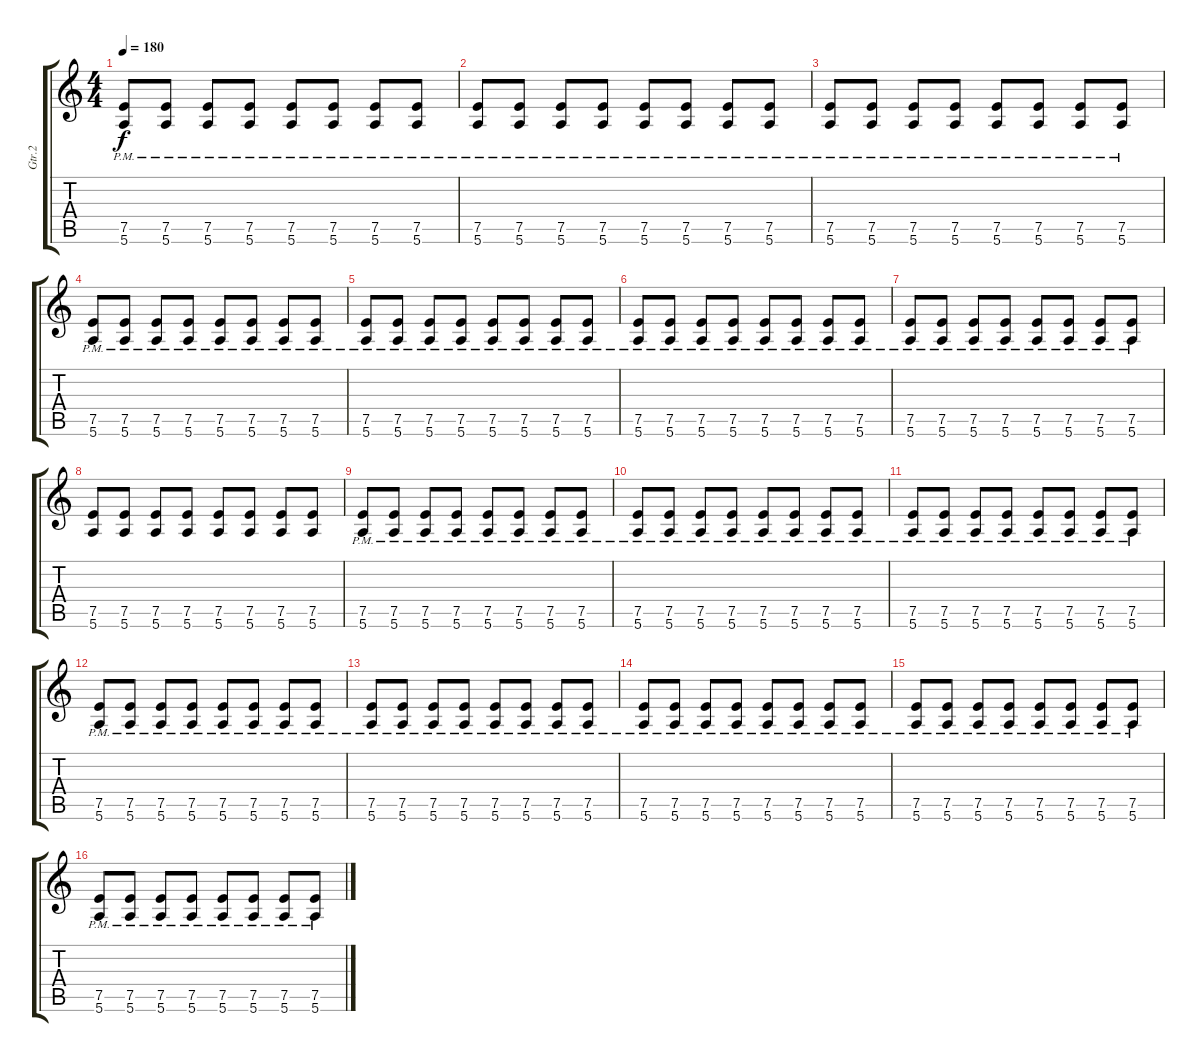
\track ("Gtr.2" "Gtr.2") {instrument overdrivenguitar}
\staff {score tabs}
\tuning (E4 B3 G3 D3 A2 E2) {hide}
\ts (4 4)
\tempo 180
\clef g2
\ks c
(7.5{pm} 5.6{pm}).8{dy f instrument overdrivenguitar} (7.5{pm} 5.6{pm}).8 (7.5{pm} 5.6{pm}).8 (7.5{pm} 5.6{pm}).8 (7.5{pm} 5.6{pm}).8 (7.5{pm} 5.6{pm}).8 (7.5{pm} 5.6{pm}).8 (7.5{pm} 5.6{pm}).8 |
(7.5{pm} 5.6{pm}).8 (7.5{pm} 5.6{pm}).8 (7.5{pm} 5.6{pm}).8 (7.5{pm} 5.6{pm}).8 (7.5{pm} 5.6{pm}).8 (7.5{pm} 5.6{pm}).8 (7.5{pm} 5.6{pm}).8 (7.5{pm} 5.6{pm}).8 |
(7.5{pm} 5.6{pm}).8 (7.5{pm} 5.6{pm}).8 (7.5{pm} 5.6{pm}).8 (7.5{pm} 5.6{pm}).8 (7.5{pm} 5.6{pm}).8 (7.5{pm} 5.6{pm}).8 (7.5{pm} 5.6{pm}).8 (7.5{pm} 5.6{pm}).8 |
(7.5{pm} 5.6{pm}).8 (7.5{pm} 5.6{pm}).8 (7.5{pm} 5.6{pm}).8 (7.5{pm} 5.6{pm}).8 (7.5{pm} 5.6{pm}).8 (7.5{pm} 5.6{pm}).8 (7.5{pm} 5.6{pm}).8 (7.5{pm} 5.6{pm}).8 |
(7.5{pm} 5.6{pm}).8 (7.5{pm} 5.6{pm}).8 (7.5{pm} 5.6{pm}).8 (7.5{pm} 5.6{pm}).8 (7.5{pm} 5.6{pm}).8 (7.5{pm} 5.6{pm}).8 (7.5{pm} 5.6{pm}).8 (7.5{pm} 5.6{pm}).8 |
(7.5{pm} 5.6{pm}).8 (7.5{pm} 5.6{pm}).8 (7.5{pm} 5.6{pm}).8 (7.5{pm} 5.6{pm}).8 (7.5{pm} 5.6{pm}).8 (7.5{pm} 5.6{pm}).8 (7.5{pm} 5.6{pm}).8 (7.5{pm} 5.6{pm}).8 |
(7.5{pm} 5.6{pm}).8 (7.5{pm} 5.6{pm}).8 (7.5{pm} 5.6{pm}).8 (7.5{pm} 5.6{pm}).8 (7.5{pm} 5.6{pm}).8 (7.5{pm} 5.6{pm}).8 (7.5{pm} 5.6{pm}).8 (7.5{pm} 5.6{pm}).8 |
(7.5 5.6).8 (7.5 5.6).8 (7.5 5.6).8 (7.5 5.6).8 (7.5 5.6).8 (7.5 5.6).8 (7.5 5.6).8 (7.5 5.6).8 |
(7.5{pm} 5.6{pm}).8 (7.5{pm} 5.6{pm}).8 (7.5{pm} 5.6{pm}).8 (7.5{pm} 5.6{pm}).8 (7.5{pm} 5.6{pm}).8 (7.5{pm} 5.6{pm}).8 (7.5{pm} 5.6{pm}).8 (7.5{pm} 5.6{pm}).8 |
(7.5{pm} 5.6{pm}).8 (7.5{pm} 5.6{pm}).8 (7.5{pm} 5.6{pm}).8 (7.5{pm} 5.6{pm}).8 (7.5{pm} 5.6{pm}).8 (7.5{pm} 5.6{pm}).8 (7.5{pm} 5.6{pm}).8 (7.5{pm} 5.6{pm}).8 |
(7.5{pm} 5.6{pm}).8 (7.5{pm} 5.6{pm}).8 (7.5{pm} 5.6{pm}).8 (7.5{pm} 5.6{pm}).8 (7.5{pm} 5.6{pm}).8 (7.5{pm} 5.6{pm}).8 (7.5{pm} 5.6{pm}).8 (7.5{pm} 5.6{pm}).8 |
(7.5{pm} 5.6{pm}).8 (7.5{pm} 5.6{pm}).8 (7.5{pm} 5.6{pm}).8 (7.5{pm} 5.6{pm}).8 (7.5{pm} 5.6{pm}).8 (7.5{pm} 5.6{pm}).8 (7.5{pm} 5.6{pm}).8 (7.5{pm} 5.6{pm}).8 |
(7.5{pm} 5.6{pm}).8 (7.5{pm} 5.6{pm}).8 (7.5{pm} 5.6{pm}).8 (7.5{pm} 5.6{pm}).8 (7.5{pm} 5.6{pm}).8 (7.5{pm} 5.6{pm}).8 (7.5{pm} 5.6{pm}).8 (7.5{pm} 5.6{pm}).8 |
(7.5{pm} 5.6{pm}).8 (7.5{pm} 5.6{pm}).8 (7.5{pm} 5.6{pm}).8 (7.5{pm} 5.6{pm}).8 (7.5{pm} 5.6{pm}).8 (7.5{pm} 5.6{pm}).8 (7.5{pm} 5.6{pm}).8 (7.5{pm} 5.6{pm}).8 |
(7.5{pm} 5.6{pm}).8 (7.5{pm} 5.6{pm}).8 (7.5{pm} 5.6{pm}).8 (7.5{pm} 5.6{pm}).8 (7.5{pm} 5.6{pm}).8 (7.5{pm} 5.6{pm}).8 (7.5{pm} 5.6{pm}).8 (7.5{pm} 5.6{pm}).8 |
(7.5{pm} 5.6{pm}).8 (7.5{pm} 5.6{pm}).8 (7.5{pm} 5.6{pm}).8 (7.5{pm} 5.6{pm}).8 (7.5{pm} 5.6{pm}).8 (7.5{pm} 5.6{pm}).8 (7.5{pm} 5.6{pm}).8 (7.5{pm} 5.6{pm}).8
